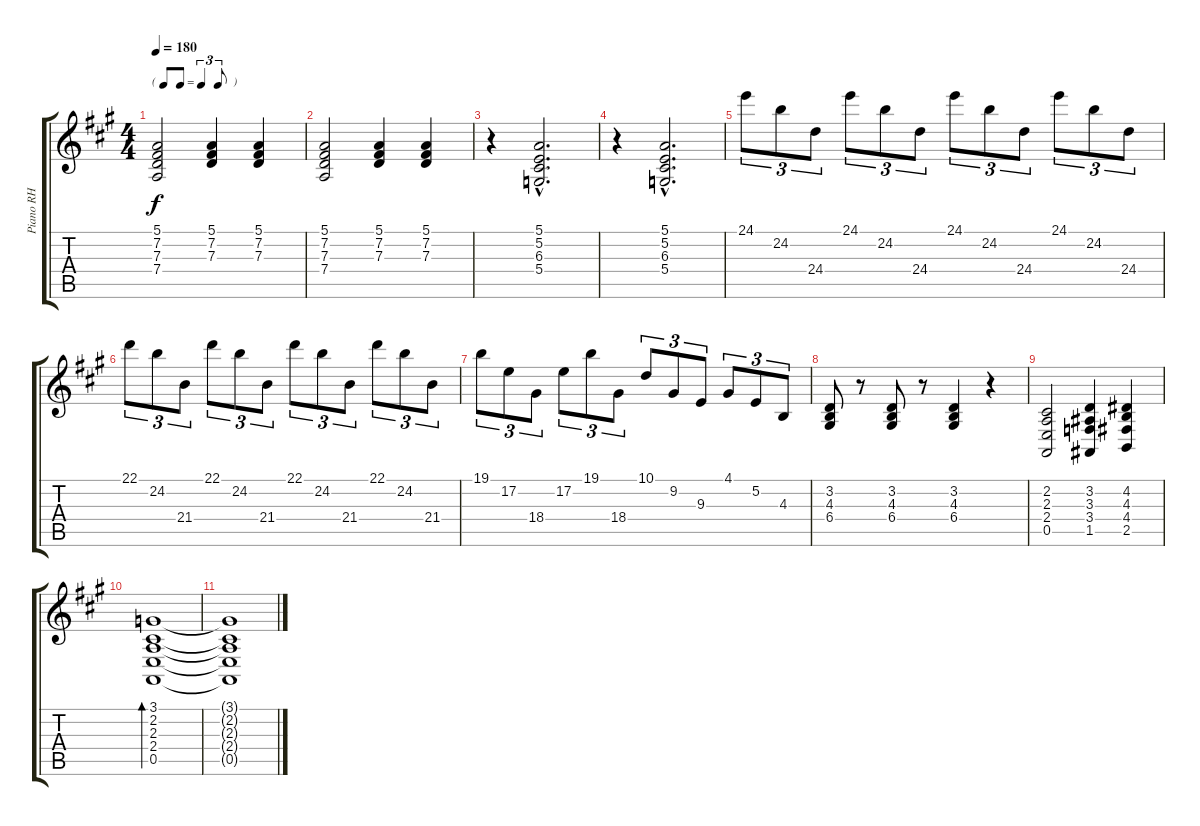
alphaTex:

\track ("Piano RH" "Piano RH") {instrument brightacousticpiano}
\staff {score tabs}
\tuning (E4 B3 G3 D3 A2 E2) {hide}
\ts (4 4)
\tf triplet8th
\tempo 180
\clef g2
\ks a
(5.1 7.2 7.3 7.4).2{dy f} (5.1 7.2 7.3).4 (5.1 7.2 7.3).4 |
(5.1 7.2 7.3 7.4).2 (5.1 7.2 7.3).4 (5.1 7.2 7.3).4 |
r.4 (5.1{hac} 5.2{hac} 6.3{hac} 5.4{hac}).2{d} |
r.4 (5.1{hac} 5.2{hac} 6.3{hac} 5.4{hac}).2{d} |
24.1.8{tu (3 2)} 24.2.8{tu (3 2)} 24.4.8{tu (3 2)} 24.1.8{tu (3 2)} 24.2.8{tu (3 2)} 24.4.8{tu (3 2)} 24.1.8{tu (3 2)} 24.2.8{tu (3 2)} 24.4.8{tu (3 2)} 24.1.8{tu (3 2)} 24.2.8{tu (3 2)} 24.4.8{tu (3 2)} |
22.1.8{tu (3 2)} 24.2.8{tu (3 2)} 21.4.8{tu (3 2)} 22.1.8{tu (3 2)} 24.2.8{tu (3 2)} 21.4.8{tu (3 2)} 22.1.8{tu (3 2)} 24.2.8{tu (3 2)} 21.4.8{tu (3 2)} 22.1.8{tu (3 2)} 24.2.8{tu (3 2)} 21.4.8{tu (3 2)} |
19.1.8{tu (3 2)} 17.2.8{tu (3 2)} 18.4.8{tu (3 2)} 17.2.8{tu (3 2)} 19.1.8{tu (3 2)} 18.4.8{tu (3 2)} 10.1.8{tu (3 2)} 9.2.8{tu (3 2)} 9.3.8{tu (3 2)} 4.1.8{tu (3 2)} 5.2.8{tu (3 2)} 4.3.8{tu (3 2)} |
(3.2 4.3 6.4).8 r.8 (3.2 4.3 6.4).8 r.8 (3.2 4.3 6.4).4 r.4 |
(2.2 2.3 2.4 0.5).2 (3.2 3.3 3.4 1.5).4 (4.2 4.3 4.4 2.5).4 |
(3.1 2.2 2.3 2.4 0.5).1{bd 480} |
(3.1{t} 2.2{t} 2.3{t} 2.4{t} 0.5{t}).1
